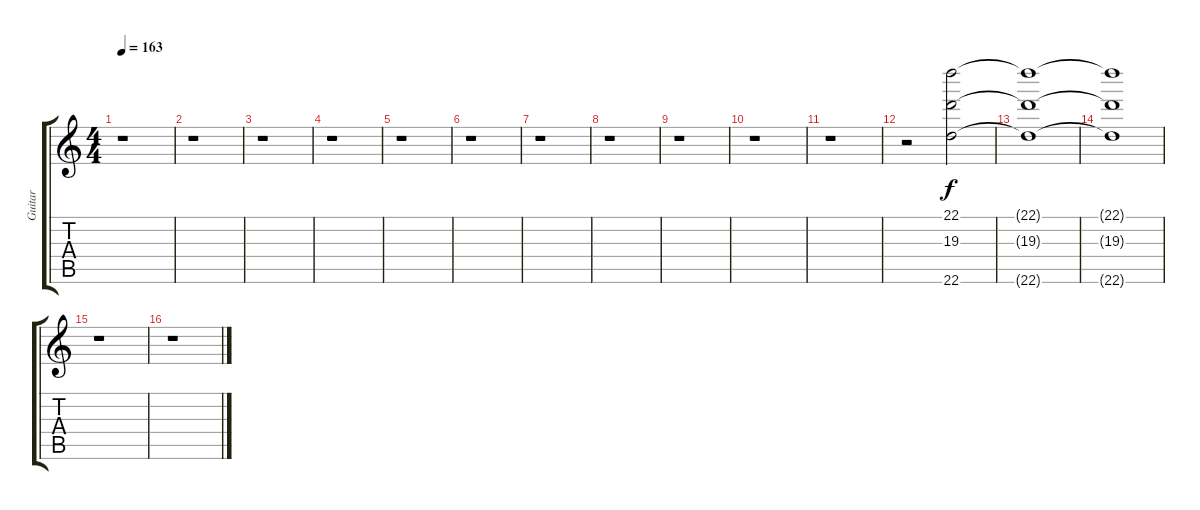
\track ("Guitar" "Guitar") {instrument distortionguitar}
\staff {score tabs}
\tuning (E4 B3 G3 D3 A2 E2) {hide}
\ts (4 4)
\tempo 163
\clef g2
\ks c
r.1{dy f instrument distortionguitar} |
r.1 |
r.1 |
r.1 |
r.1 |
r.1 |
r.1 |
r.1 |
r.1 |
r.1 |
r.1 |
r.2 (22.1 19.3 22.6).2 |
(22.1{t} 19.3{t} 22.6{t}).1 |
(22.1{t} 19.3{t} 22.6{t}).1 |
r.1 |
r.1
